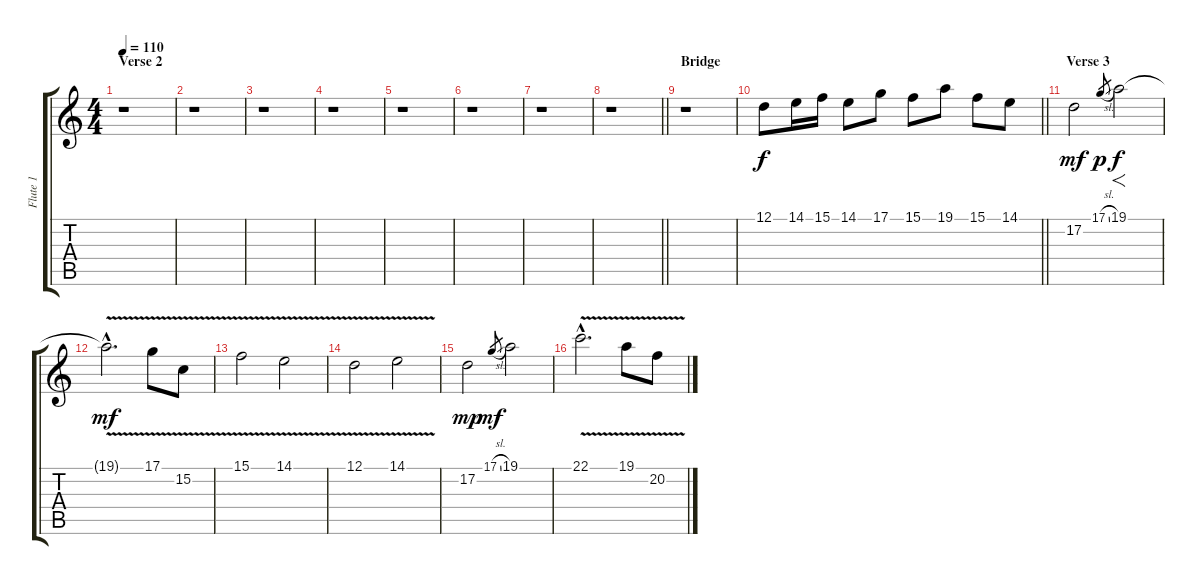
\track ("Flute 1" "Flute 1") {instrument harmonica}
\staff {score tabs}
\tuning (D4 A3 F3 C3 G2 D2) {hide}
\ts (4 4)
\section ("" "Verse 2")
\tempo 110
\clef g2
\ks c
r.1{dy f} |
r.1 |
r.1 |
r.1 |
r.1 |
r.1 |
r.1 |
\barLineRight lightlight
r.1 |
\section ("" "Bridge")
r.1 |
\barLineRight lightlight
12.1.8 14.1.16 15.1.16 14.1.8 17.1.8 15.1.8 19.1.8 15.1.8 14.1.8 |
\section ("" "Verse 3")
17.2.2{dy mf} 17.1{sl}.8{gr dy p} 19.1.2{f dy f} |
19.1{v hac t}.2{d dy mf} 17.1{v}.8 15.2{v}.8 |
15.1{v}.2 14.1{v}.2 |
12.1{v}.2 14.1{v}.2 |
17.2.2{dy mp} 17.1{sl}.8{gr dy mf} 19.1.2 |
22.1{v hac}.2{d} 19.1{v}.8 20.2{v}.8
